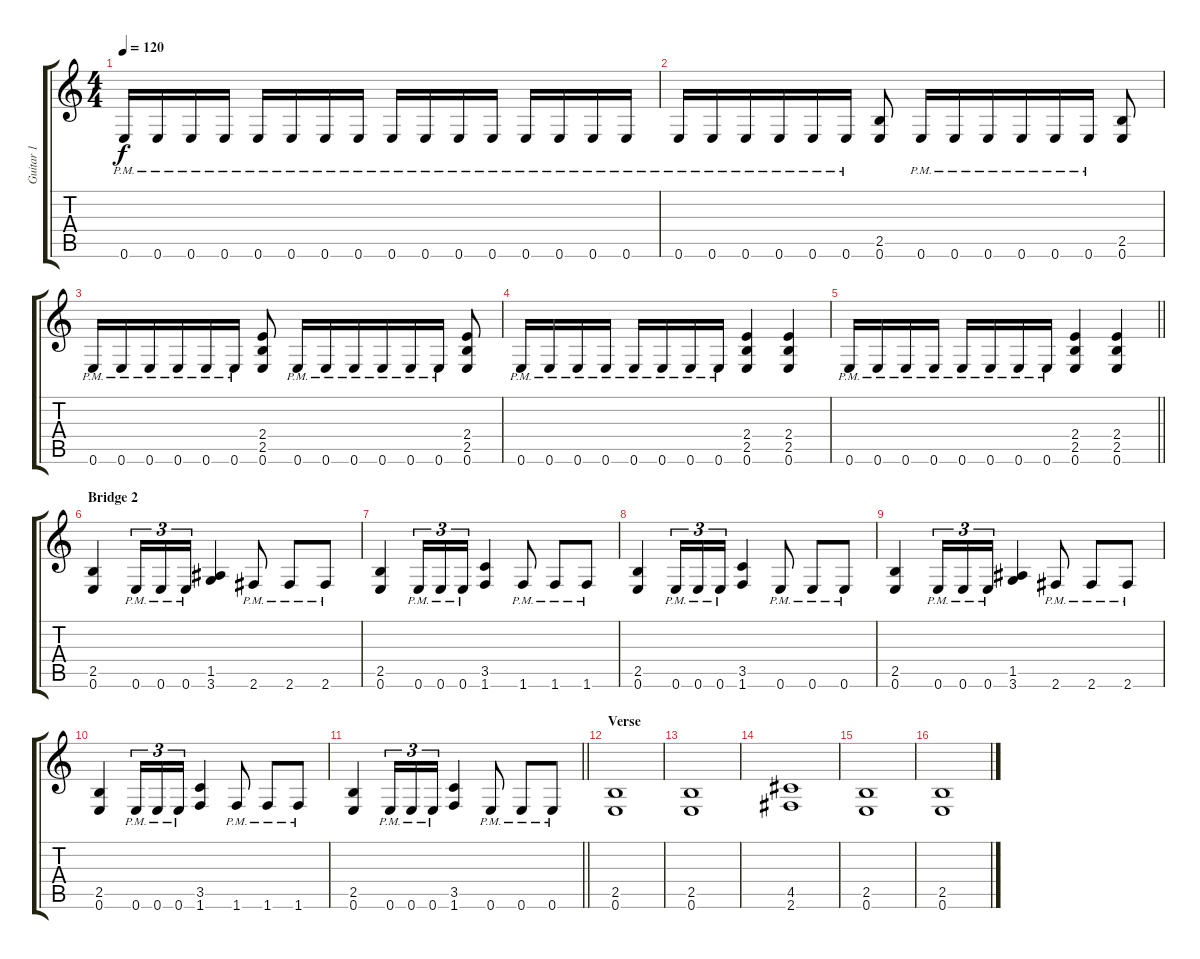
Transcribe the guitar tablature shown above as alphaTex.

\track ("Guitar 1" "Guitar 1") {instrument distortionguitar}
\staff {score tabs}
\tuning (E4 B3 G3 D3 A2 E2) {hide}
\ts (4 4)
\tempo 120
\clef g2
\ks c
0.6{pm}.16{dy f} 0.6{pm}.16{beam merge} 0.6{pm}.16 0.6{pm}.16 0.6{pm}.16 0.6{pm}.16{beam merge} 0.6{pm}.16 0.6{pm}.16 0.6{pm}.16 0.6{pm}.16 0.6{pm}.16 0.6{pm}.16 0.6{pm}.16 0.6{pm}.16 0.6{pm}.16 0.6{pm}.16 |
0.6{pm}.16{beam merge} 0.6{pm}.16{beam merge} 0.6{pm}.16{beam merge} 0.6{pm}.16{beam merge} 0.6{pm}.16{beam merge} 0.6{pm}.16{beam split} (2.5 0.6).8 0.6{pm}.16{beam merge} 0.6{pm}.16{beam merge} 0.6{pm}.16{beam merge} 0.6{pm}.16{beam merge} 0.6{pm}.16{beam merge} 0.6{pm}.16{beam split} (2.5 0.6).8 |
0.6{pm}.16 0.6{pm}.16{beam merge} 0.6{pm}.16 0.6{pm}.16{beam merge} 0.6{pm}.16 0.6{pm}.16{beam split} (2.4 2.5 0.6).8 0.6{pm}.16 0.6{pm}.16 0.6{pm}.16 0.6{pm}.16{beam merge} 0.6{pm}.16 0.6{pm}.16{beam split} (2.4 2.5 0.6).8 |
0.6{pm}.16 0.6{pm}.16 0.6{pm}.16 0.6{pm}.16 0.6{pm}.16 0.6{pm}.16 0.6{pm}.16 0.6{pm}.16 (2.4 2.5 0.6).4 (2.4 2.5 0.6).4 |
\barLineRight lightlight
0.6{pm}.16 0.6{pm}.16 0.6{pm}.16 0.6{pm}.16 0.6{pm}.16 0.6{pm}.16 0.6{pm}.16 0.6{pm}.16 (2.4 2.5 0.6).4 (2.4 2.5 0.6).4 |
\section ("" "Bridge 2")
(2.5 0.6).4 0.6{pm}.16{tu (3 2)} 0.6{pm}.16{tu (3 2)} 0.6{pm}.16{tu (3 2)} (1.5 3.6).4 2.6{pm}.8 2.6{pm}.8 2.6{pm}.8 |
(2.5 0.6).4 0.6{pm}.16{tu (3 2)} 0.6{pm}.16{tu (3 2)} 0.6{pm}.16{tu (3 2)} (3.5 1.6).4 1.6{pm}.8 1.6{pm}.8 1.6{pm}.8 |
(2.5 0.6).4 0.6{pm}.16{tu (3 2)} 0.6{pm}.16{tu (3 2)} 0.6{pm}.16{tu (3 2)} (3.5 1.6).4 0.6{pm}.8 0.6{pm}.8 0.6{pm}.8 |
(2.5 0.6).4 0.6{pm}.16{tu (3 2)} 0.6{pm}.16{tu (3 2)} 0.6{pm}.16{tu (3 2)} (1.5 3.6).4 2.6{pm}.8 2.6{pm}.8 2.6{pm}.8 |
(2.5 0.6).4 0.6{pm}.16{tu (3 2)} 0.6{pm}.16{tu (3 2)} 0.6{pm}.16{tu (3 2)} (3.5 1.6).4 1.6{pm}.8 1.6{pm}.8 1.6{pm}.8 |
\barLineRight lightlight
(2.5 0.6).4 0.6{pm}.16{tu (3 2)} 0.6{pm}.16{tu (3 2)} 0.6{pm}.16{tu (3 2)} (3.5 1.6).4 0.6{pm}.8 0.6{pm}.8 0.6{pm}.8 |
\section ("" "Verse")
(2.5 0.6).1 |
(2.5 0.6).1 |
(4.5 2.6).1 |
(2.5 0.6).1 |
(2.5 0.6).1
